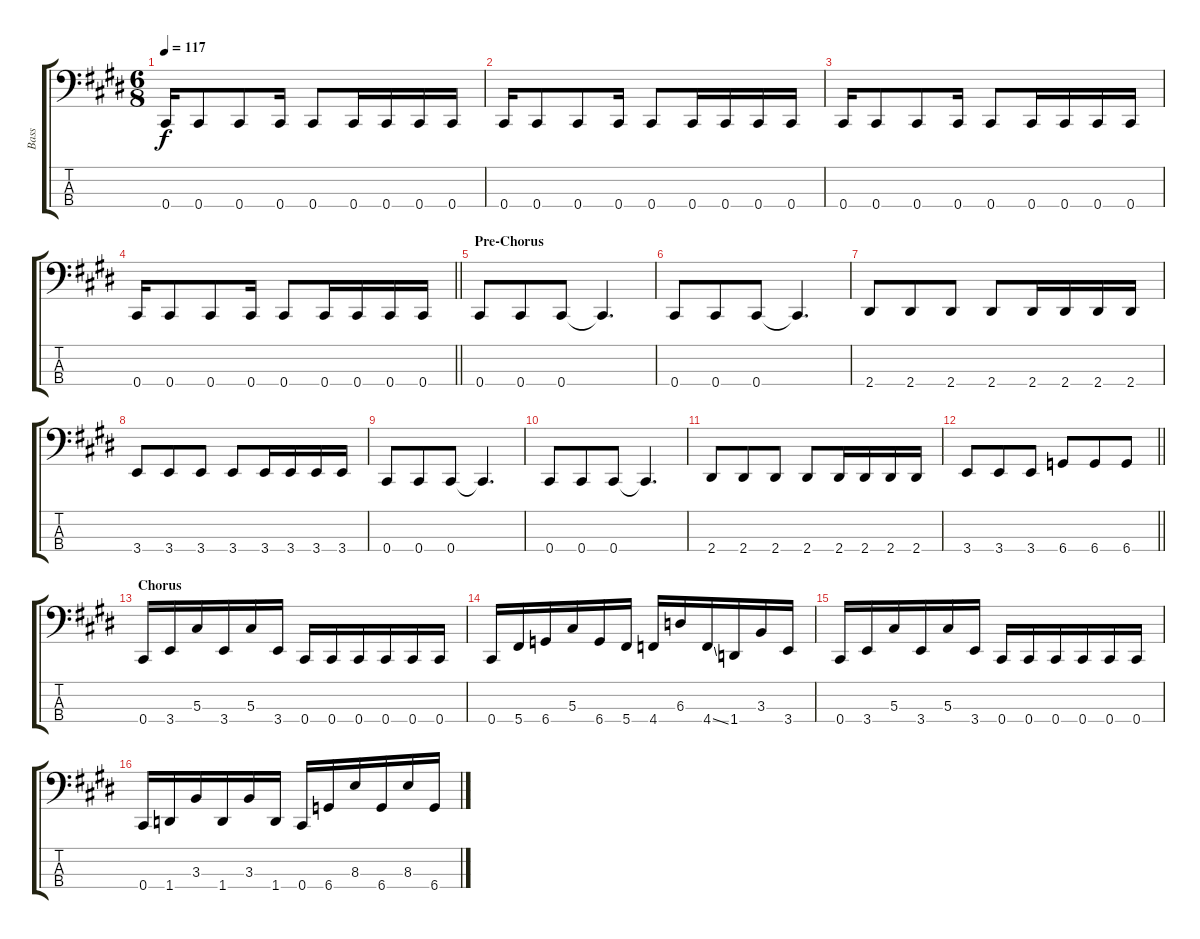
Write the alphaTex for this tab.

\track ("Bass" "Bass") {instrument electricbassfinger}
\staff {score tabs}
\tuning (Gb2 Db2 Ab1 Db1) {hide}
\ts (6 8)
\tempo 117
\clef f4
\ks c#minor
0.4.16{dy f} 0.4.8 0.4.8 0.4.16 0.4.8 0.4.16 0.4.16 0.4.16 0.4.16 |
0.4.16 0.4.8 0.4.8 0.4.16 0.4.8 0.4.16 0.4.16 0.4.16 0.4.16 |
0.4.16 0.4.8 0.4.8 0.4.16 0.4.8 0.4.16 0.4.16 0.4.16 0.4.16 |
\barLineRight lightlight
0.4.16 0.4.8 0.4.8 0.4.16 0.4.8 0.4.16 0.4.16 0.4.16 0.4.16 |
\section ("" "Pre-Chorus")
0.4.8 0.4.8 0.4.8 0.4{t}.4{d} |
0.4.8 0.4.8 0.4.8 0.4{t}.4{d} |
2.4.8 2.4.8 2.4.8 2.4.8 2.4.16 2.4.16 2.4.16 2.4.16 |
3.4.8 3.4.8 3.4.8 3.4.8 3.4.16 3.4.16 3.4.16 3.4.16 |
0.4.8 0.4.8 0.4.8 0.4{t}.4{d} |
0.4.8 0.4.8 0.4.8 0.4{t}.4{d} |
2.4.8 2.4.8 2.4.8 2.4.8 2.4.16 2.4.16 2.4.16 2.4.16 |
\barLineRight lightlight
3.4.8 3.4.8 3.4.8 6.4.8 6.4.8 6.4.8 |
\section ("" "Chorus")
0.4.16 3.4.16 5.3.16 3.4.16 5.3.16 3.4.16 0.4.16 0.4.16 0.4.16 0.4.16 0.4.16 0.4.16 |
0.4.16 5.4.16 6.4.16 5.3.16 6.4.16 5.4.16 4.4.16 6.3.16 4.4{ss}.16 1.4.16 3.3.16 3.4.16 |
0.4.16 3.4.16 5.3.16 3.4.16 5.3.16 3.4.16 0.4.16 0.4.16 0.4.16 0.4.16 0.4.16 0.4.16 |
0.4.16 1.4.16 3.3.16 1.4.16 3.3.16 1.4.16 0.4.16 6.4.16 8.3.16 6.4.16 8.3.16 6.4.16
